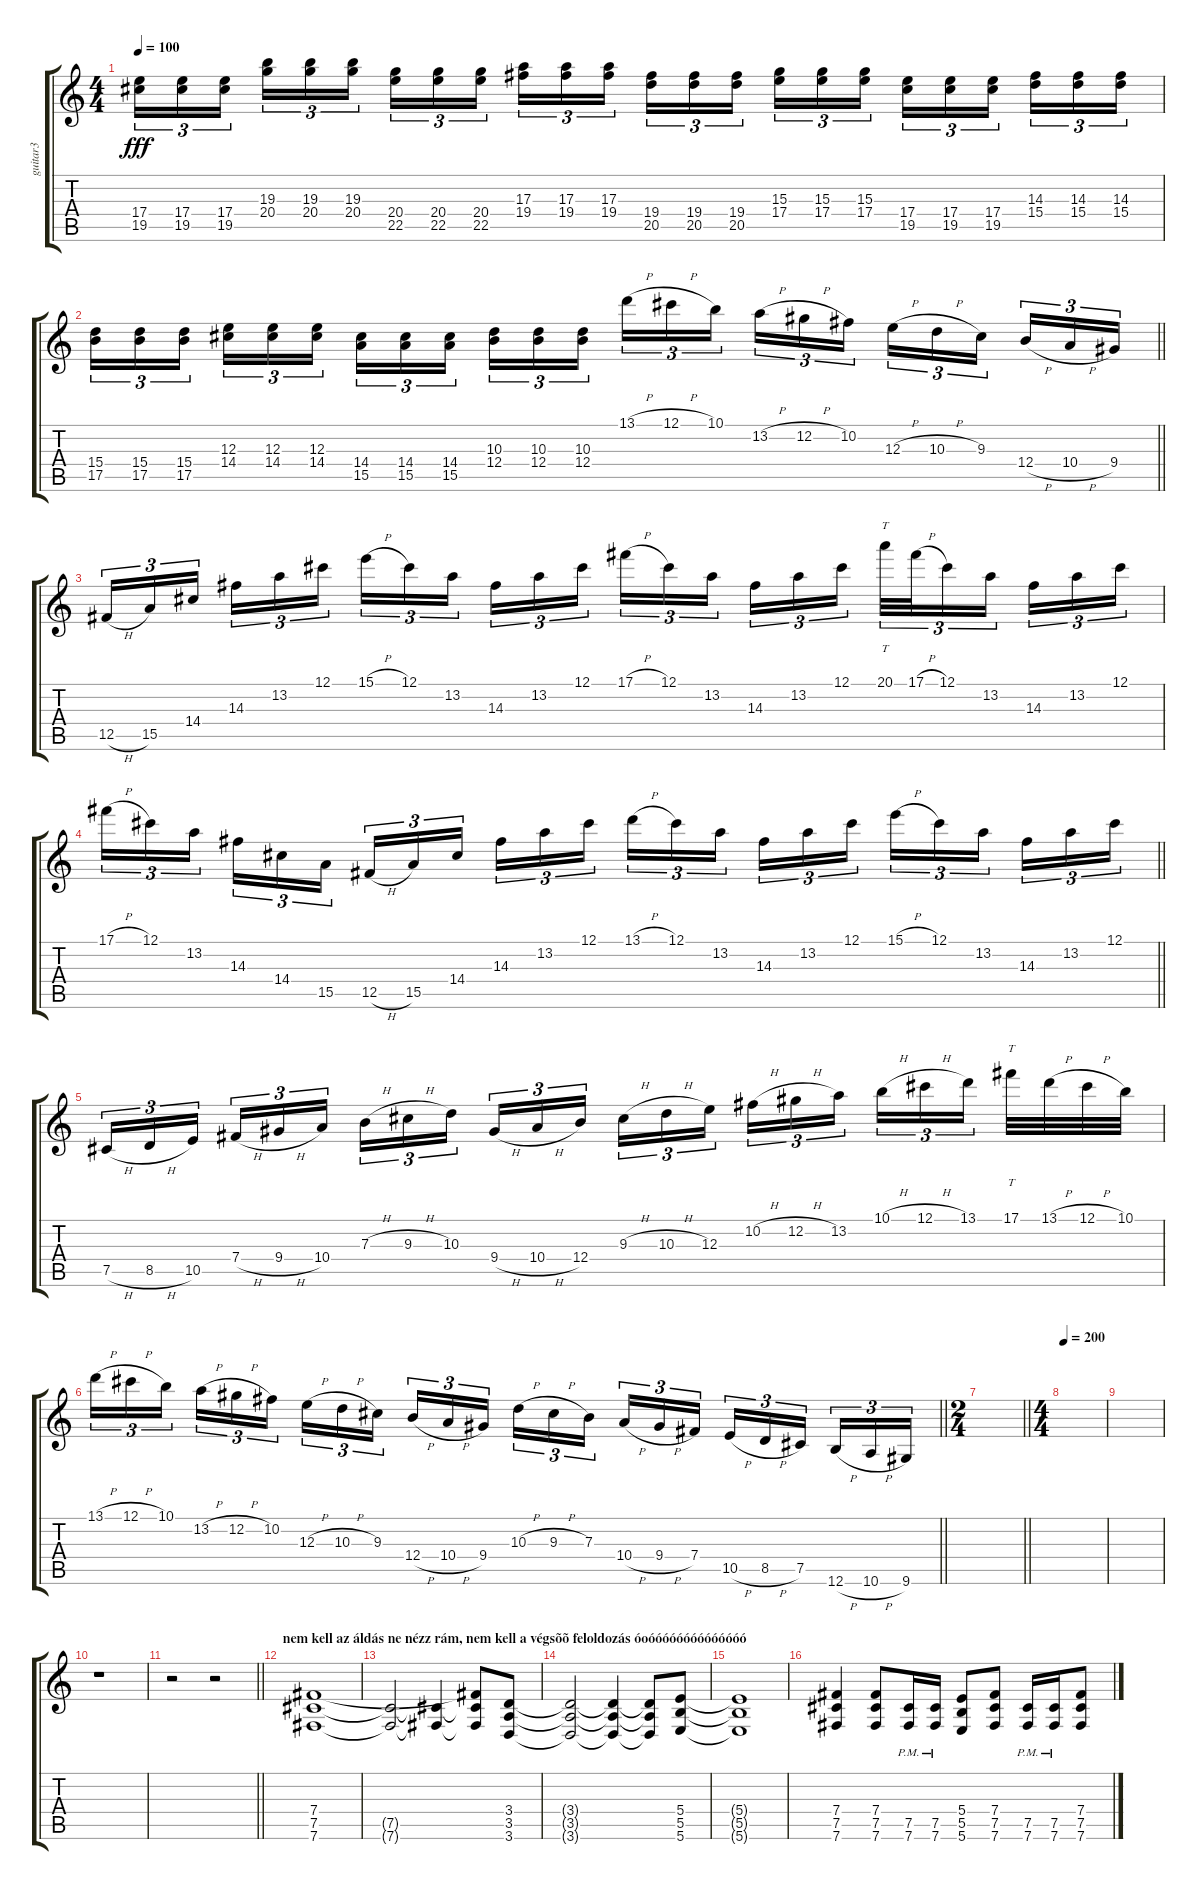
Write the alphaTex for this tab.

\track ("guitar3" "guitar3") {instrument distortionguitar}
\staff {score tabs}
\tuning (Db4 Ab3 E3 B2 Gb2 B1) {hide}
\ts (4 4)
\tempo 100
\clef g2
\ks c
(17.4 19.5).16{tu (3 2) dy fff} (17.4 19.5).16{tu (3 2)} (17.4 19.5).16{tu (3 2) beam splitsecondary} (19.3 20.4).16{tu (3 2)} (19.3 20.4).16{tu (3 2)} (19.3 20.4).16{tu (3 2)} (20.4 22.5).16{tu (3 2)} (20.4 22.5).16{tu (3 2)} (20.4 22.5).16{tu (3 2) beam splitsecondary} (17.3 19.4).16{tu (3 2)} (17.3 19.4).16{tu (3 2)} (17.3 19.4).16{tu (3 2)} (19.4 20.5).16{tu (3 2)} (19.4 20.5).16{tu (3 2)} (19.4 20.5).16{tu (3 2) beam splitsecondary} (15.3 17.4).16{tu (3 2)} (15.3 17.4).16{tu (3 2)} (15.3 17.4).16{tu (3 2)} (17.4 19.5).16{tu (3 2)} (17.4 19.5).16{tu (3 2)} (17.4 19.5).16{tu (3 2) beam splitsecondary} (14.3 15.4).16{tu (3 2)} (14.3 15.4).16{tu (3 2)} (14.3 15.4).16{tu (3 2)} |
\barLineRight lightlight
(15.4 17.5).16{tu (3 2)} (15.4 17.5).16{tu (3 2)} (15.4 17.5).16{tu (3 2) beam splitsecondary} (12.3 14.4).16{tu (3 2)} (12.3 14.4).16{tu (3 2)} (12.3 14.4).16{tu (3 2)} (14.4 15.5).16{tu (3 2)} (14.4 15.5).16{tu (3 2)} (14.4 15.5).16{tu (3 2) beam splitsecondary} (10.3 12.4).16{tu (3 2)} (10.3 12.4).16{tu (3 2)} (10.3 12.4).16{tu (3 2)} 13.1{h}.16{tu (3 2)} 12.1{h}.16{tu (3 2)} 10.1.16{tu (3 2) beam splitsecondary} 13.2{h}.16{tu (3 2)} 12.2{h}.16{tu (3 2)} 10.2.16{tu (3 2)} 12.3{h}.16{tu (3 2)} 10.3{h}.16{tu (3 2)} 9.3.16{tu (3 2) beam splitsecondary} 12.4{h}.16{tu (3 2)} 10.4{h}.16{tu (3 2)} 9.4.16{tu (3 2)} |
12.5{h}.16{tu (3 2)} 15.5.16{tu (3 2)} 14.4.16{tu (3 2) beam splitsecondary} 14.3.16{tu (3 2)} 13.2.16{tu (3 2)} 12.1.16{tu (3 2)} 15.1{h}.16{tu (3 2)} 12.1.16{tu (3 2)} 13.2.16{tu (3 2) beam splitsecondary} 14.3.16{tu (3 2)} 13.2.16{tu (3 2)} 12.1.16{tu (3 2)} 17.1{h}.16{tu (3 2)} 12.1.16{tu (3 2)} 13.2.16{tu (3 2) beam splitsecondary} 14.3.16{tu (3 2)} 13.2.16{tu (3 2)} 12.1.16{tu (3 2)} 20.1.32{tt tu (3 2)} 17.1{h}.32{tu (3 2)} 12.1.16{tu (3 2)} 13.2.16{tu (3 2) beam splitsecondary} 14.3.16{tu (3 2)} 13.2.16{tu (3 2)} 12.1.16{tu (3 2)} |
\barLineRight lightlight
17.1{h}.16{tu (3 2)} 12.1.16{tu (3 2)} 13.2.16{tu (3 2) beam splitsecondary} 14.3.16{tu (3 2)} 14.4.16{tu (3 2)} 15.5.16{tu (3 2)} 12.5{h}.16{tu (3 2)} 15.5.16{tu (3 2)} 14.4.16{tu (3 2) beam splitsecondary} 14.3.16{tu (3 2)} 13.2.16{tu (3 2)} 12.1.16{tu (3 2)} 13.1{h}.16{tu (3 2)} 12.1.16{tu (3 2)} 13.2.16{tu (3 2) beam splitsecondary} 14.3.16{tu (3 2)} 13.2.16{tu (3 2)} 12.1.16{tu (3 2)} 15.1{h}.16{tu (3 2)} 12.1.16{tu (3 2)} 13.2.16{tu (3 2) beam splitsecondary} 14.3.16{tu (3 2)} 13.2.16{tu (3 2)} 12.1.16{tu (3 2)} |
7.5{h}.16{tu (3 2)} 8.5{h}.16{tu (3 2)} 10.5.16{tu (3 2) beam splitsecondary} 7.4{h}.16{tu (3 2)} 9.4{h}.16{tu (3 2)} 10.4.16{tu (3 2)} 7.3{h}.16{tu (3 2)} 9.3{h}.16{tu (3 2)} 10.3.16{tu (3 2) beam splitsecondary} 9.4{h}.16{tu (3 2)} 10.4{h}.16{tu (3 2)} 12.4.16{tu (3 2)} 9.3{h}.16{tu (3 2)} 10.3{h}.16{tu (3 2)} 12.3.16{tu (3 2) beam splitsecondary} 10.2{h}.16{tu (3 2)} 12.2{h}.16{tu (3 2)} 13.2.16{tu (3 2)} 10.1{h}.16{tu (3 2)} 12.1{h}.16{tu (3 2)} 13.1.16{tu (3 2) beam splitsecondary} 17.1.32{tt} 13.1{h}.32 12.1{h}.32 10.1.32 |
\barLineRight lightlight
13.1{h}.16{tu (3 2)} 12.1{h}.16{tu (3 2)} 10.1.16{tu (3 2) beam splitsecondary} 13.2{h}.16{tu (3 2)} 12.2{h}.16{tu (3 2)} 10.2.16{tu (3 2)} 12.3{h}.16{tu (3 2)} 10.3{h}.16{tu (3 2)} 9.3.16{tu (3 2) beam splitsecondary} 12.4{h}.16{tu (3 2)} 10.4{h}.16{tu (3 2)} 9.4.16{tu (3 2)} 10.3{h}.16{tu (3 2)} 9.3{h}.16{tu (3 2)} 7.3.16{tu (3 2) beam splitsecondary} 10.4{h}.16{tu (3 2)} 9.4{h}.16{tu (3 2)} 7.4.16{tu (3 2)} 10.5{h}.16{tu (3 2)} 8.5{h}.16{tu (3 2)} 7.5.16{tu (3 2) beam splitsecondary} 12.6{h}.16{tu (3 2)} 10.6{h}.16{tu (3 2)} 9.6.16{tu (3 2)} |
\ts (2 4)
\barLineRight lightlight
|
\ts (4 4)
\section ("" "")
\tempo 200
|
|
r.1 |
\barLineRight lightlight
r.2 r.2 |
\section ("" "nem kell az áldás ne nézz rám, nem kell a végsõõ feloldozás óoóóóóóóóóóóóóóó")
(7.4 7.5 7.6).1{volume 16 instrument distortionguitar} |
(7.5{t} 7.6{t}).2 (7.5{t} 7.6{t}).4 (7.4{t} 7.5{t} 7.6{t}).8 (3.4 3.5 3.6).8 |
(3.4{t} 3.5{t} 3.6{t}).2 (3.4{t} 3.5{t} 3.6{t}).4 (3.4{t} 3.5{t} 3.6{t}).8 (5.4 5.5 5.6).8 |
(5.4{t} 5.5{t} 5.6{t}).1 |
(7.4 7.5 7.6).4{volume 16 instrument distortionguitar} (7.4 7.5 7.6).8 (7.5{pm} 7.6{pm}).16 (7.5{pm} 7.6{pm}).16 (5.4 5.5 5.6).8 (7.4 7.5 7.6).8 (7.5{pm} 7.6{pm}).16 (7.5{pm} 7.6{pm}).16 (7.4 7.5 7.6).8
